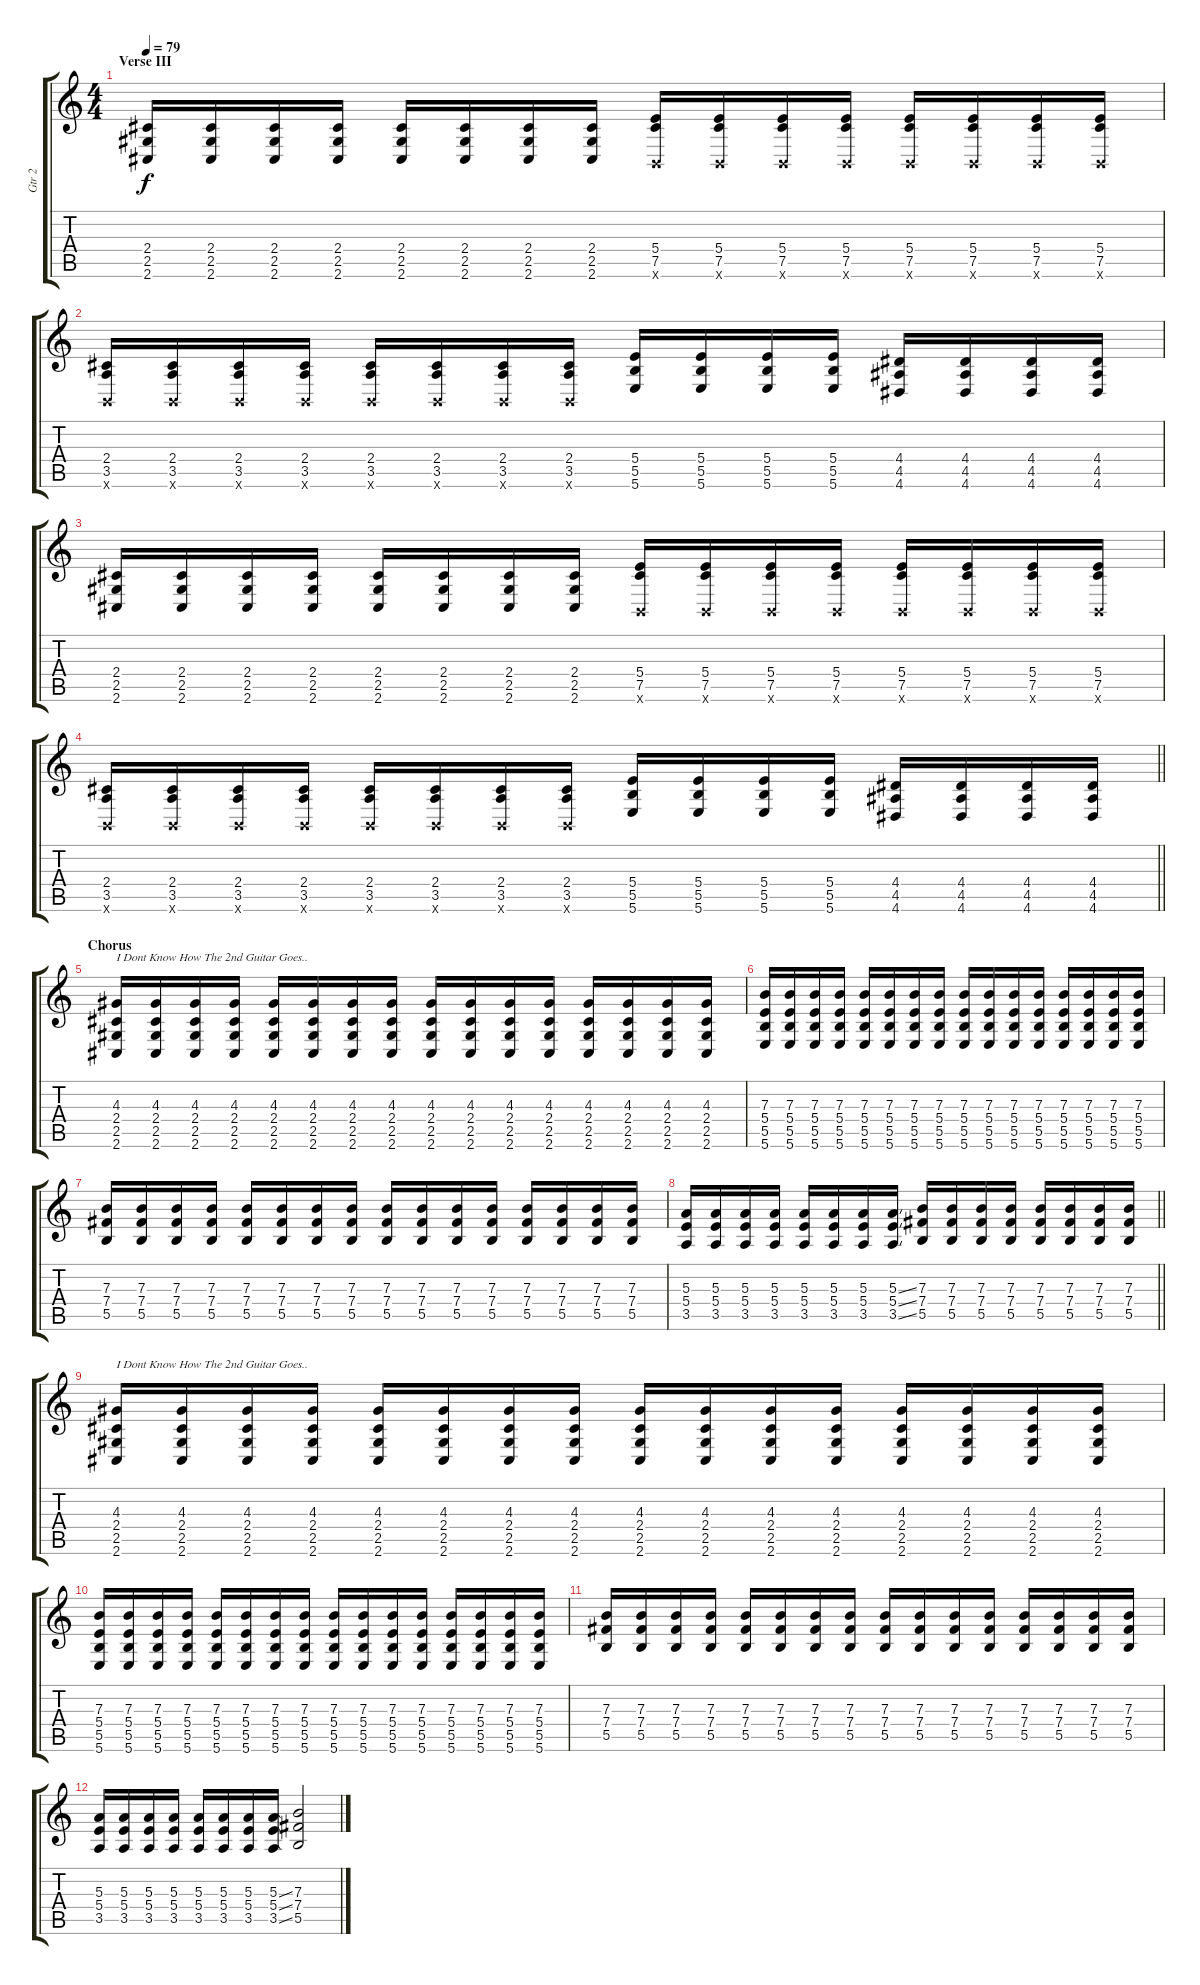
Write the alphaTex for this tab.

\track ("Gtr 2" "Gtr 2") {instrument acousticguitarsteel}
\staff {score tabs}
\tuning (Db4 Ab3 E3 B2 Gb2 B1) {hide}
\ts (4 4)
\section ("" "Verse III")
\tempo 79
\clef g2
\ks c
(2.4 2.5 2.6).16{dy f} (2.4 2.5 2.6).16 (2.4 2.5 2.6).16 (2.4 2.5 2.6).16 (2.4 2.5 2.6).16 (2.4 2.5 2.6).16 (2.4 2.5 2.6).16 (2.4 2.5 2.6).16 (5.4 7.5 0.6{x}).16 (5.4 7.5 0.6{x}).16 (5.4 7.5 0.6{x}).16 (5.4 7.5 0.6{x}).16 (5.4 7.5 0.6{x}).16 (5.4 7.5 0.6{x}).16 (5.4 7.5 0.6{x}).16 (5.4 7.5 0.6{x}).16 |
(2.4 3.5 0.6{x}).16 (2.4 3.5 0.6{x}).16 (2.4 3.5 0.6{x}).16 (2.4 3.5 0.6{x}).16 (2.4 3.5 0.6{x}).16 (2.4 3.5 0.6{x}).16 (2.4 3.5 0.6{x}).16 (2.4 3.5 0.6{x}).16 (5.4 5.5 5.6).16 (5.4 5.5 5.6).16 (5.4 5.5 5.6).16 (5.4 5.5 5.6).16 (4.4 4.5 4.6).16 (4.4 4.5 4.6).16 (4.4 4.5 4.6).16 (4.4 4.5 4.6).16 |
(2.4 2.5 2.6).16 (2.4 2.5 2.6).16 (2.4 2.5 2.6).16 (2.4 2.5 2.6).16 (2.4 2.5 2.6).16 (2.4 2.5 2.6).16 (2.4 2.5 2.6).16 (2.4 2.5 2.6).16 (5.4 7.5 0.6{x}).16 (5.4 7.5 0.6{x}).16 (5.4 7.5 0.6{x}).16 (5.4 7.5 0.6{x}).16 (5.4 7.5 0.6{x}).16 (5.4 7.5 0.6{x}).16 (5.4 7.5 0.6{x}).16 (5.4 7.5 0.6{x}).16 |
\barLineRight lightlight
(2.4 3.5 0.6{x}).16 (2.4 3.5 0.6{x}).16 (2.4 3.5 0.6{x}).16 (2.4 3.5 0.6{x}).16 (2.4 3.5 0.6{x}).16 (2.4 3.5 0.6{x}).16 (2.4 3.5 0.6{x}).16 (2.4 3.5 0.6{x}).16 (5.4 5.5 5.6).16 (5.4 5.5 5.6).16 (5.4 5.5 5.6).16 (5.4 5.5 5.6).16 (4.4 4.5 4.6).16 (4.4 4.5 4.6).16 (4.4 4.5 4.6).16 (4.4 4.5 4.6).16 |
\section ("" "Chorus")
(4.3 2.4 2.5 2.6).16{txt "I Dont Know How The 2nd Guitar Goes.. "} (4.3 2.4 2.5 2.6).16 (4.3 2.4 2.5 2.6).16 (4.3 2.4 2.5 2.6).16 (4.3 2.4 2.5 2.6).16 (4.3 2.4 2.5 2.6).16 (4.3 2.4 2.5 2.6).16 (4.3 2.4 2.5 2.6).16 (4.3 2.4 2.5 2.6).16 (4.3 2.4 2.5 2.6).16 (4.3 2.4 2.5 2.6).16 (4.3 2.4 2.5 2.6).16 (4.3 2.4 2.5 2.6).16 (4.3 2.4 2.5 2.6).16 (4.3 2.4 2.5 2.6).16 (4.3 2.4 2.5 2.6).16 |
(7.3 5.4 5.5 5.6).16 (7.3 5.4 5.5 5.6).16 (7.3 5.4 5.5 5.6).16 (7.3 5.4 5.5 5.6).16 (7.3 5.4 5.5 5.6).16 (7.3 5.4 5.5 5.6).16 (7.3 5.4 5.5 5.6).16 (7.3 5.4 5.5 5.6).16 (7.3 5.4 5.5 5.6).16 (7.3 5.4 5.5 5.6).16 (7.3 5.4 5.5 5.6).16 (7.3 5.4 5.5 5.6).16 (7.3 5.4 5.5 5.6).16 (7.3 5.4 5.5 5.6).16 (7.3 5.4 5.5 5.6).16 (7.3 5.4 5.5 5.6).16 |
(7.3 7.4 5.5).16 (7.3 7.4 5.5).16 (7.3 7.4 5.5).16 (7.3 7.4 5.5).16 (7.3 7.4 5.5).16 (7.3 7.4 5.5).16 (7.3 7.4 5.5).16 (7.3 7.4 5.5).16 (7.3 7.4 5.5).16 (7.3 7.4 5.5).16 (7.3 7.4 5.5).16 (7.3 7.4 5.5).16 (7.3 7.4 5.5).16 (7.3 7.4 5.5).16 (7.3 7.4 5.5).16 (7.3 7.4 5.5).16 |
\barLineRight lightlight
(5.3 5.4 3.5).16 (5.3 5.4 3.5).16 (5.3 5.4 3.5).16 (5.3 5.4 3.5).16 (5.3 5.4 3.5).16 (5.3 5.4 3.5).16 (5.3 5.4 3.5).16 (5.3{ss} 5.4{ss} 3.5{ss}).16 (7.3 7.4 5.5).16 (7.3 7.4 5.5).16 (7.3 7.4 5.5).16 (7.3 7.4 5.5).16 (7.3 7.4 5.5).16 (7.3 7.4 5.5).16 (7.3 7.4 5.5).16 (7.3 7.4 5.5).16 |
(4.3 2.4 2.5 2.6).16{txt "I Dont Know How The 2nd Guitar Goes.. "} (4.3 2.4 2.5 2.6).16 (4.3 2.4 2.5 2.6).16 (4.3 2.4 2.5 2.6).16 (4.3 2.4 2.5 2.6).16 (4.3 2.4 2.5 2.6).16 (4.3 2.4 2.5 2.6).16 (4.3 2.4 2.5 2.6).16 (4.3 2.4 2.5 2.6).16 (4.3 2.4 2.5 2.6).16 (4.3 2.4 2.5 2.6).16 (4.3 2.4 2.5 2.6).16 (4.3 2.4 2.5 2.6).16 (4.3 2.4 2.5 2.6).16 (4.3 2.4 2.5 2.6).16 (4.3 2.4 2.5 2.6).16 |
(7.3 5.4 5.5 5.6).16 (7.3 5.4 5.5 5.6).16 (7.3 5.4 5.5 5.6).16 (7.3 5.4 5.5 5.6).16 (7.3 5.4 5.5 5.6).16 (7.3 5.4 5.5 5.6).16 (7.3 5.4 5.5 5.6).16 (7.3 5.4 5.5 5.6).16 (7.3 5.4 5.5 5.6).16 (7.3 5.4 5.5 5.6).16 (7.3 5.4 5.5 5.6).16 (7.3 5.4 5.5 5.6).16 (7.3 5.4 5.5 5.6).16 (7.3 5.4 5.5 5.6).16 (7.3 5.4 5.5 5.6).16 (7.3 5.4 5.5 5.6).16 |
(7.3 7.4 5.5).16 (7.3 7.4 5.5).16 (7.3 7.4 5.5).16 (7.3 7.4 5.5).16 (7.3 7.4 5.5).16 (7.3 7.4 5.5).16 (7.3 7.4 5.5).16 (7.3 7.4 5.5).16 (7.3 7.4 5.5).16 (7.3 7.4 5.5).16 (7.3 7.4 5.5).16 (7.3 7.4 5.5).16 (7.3 7.4 5.5).16 (7.3 7.4 5.5).16 (7.3 7.4 5.5).16 (7.3 7.4 5.5).16 |
(5.3 5.4 3.5).16 (5.3 5.4 3.5).16 (5.3 5.4 3.5).16 (5.3 5.4 3.5).16 (5.3 5.4 3.5).16 (5.3 5.4 3.5).16 (5.3 5.4 3.5).16 (5.3{ss} 5.4{ss} 3.5{ss}).16 (7.3 7.4 5.5).2
